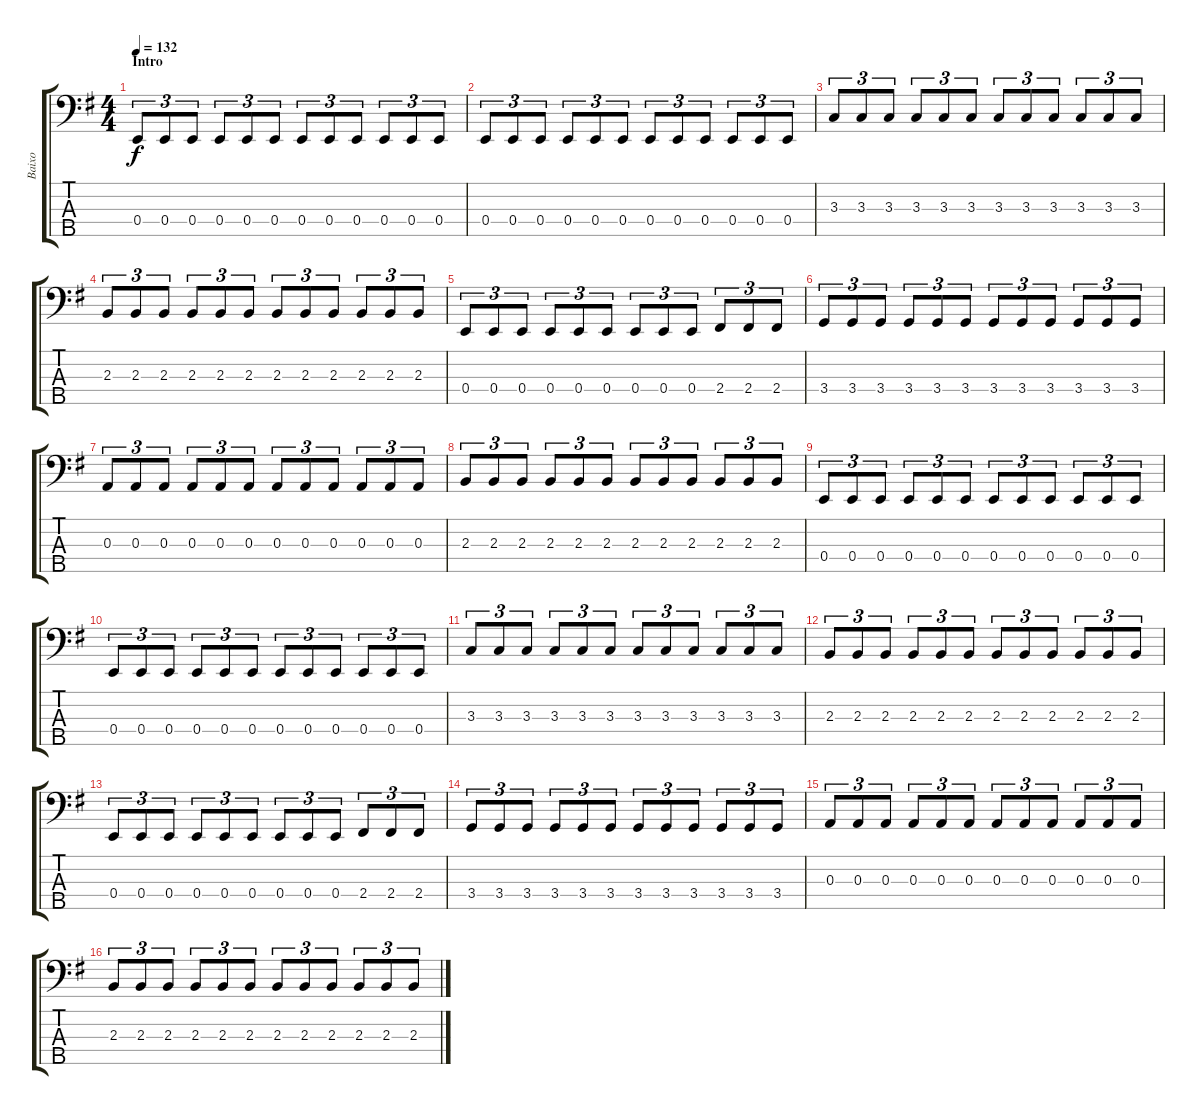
\track ("Baixo" "Baixo") {instrument electricbassfinger}
\staff {score tabs}
\tuning (G2 D2 A1 E1 B0) {hide}
\ts (4 4)
\section ("" "Intro")
\tempo 132
\clef f4
\ks eminor
0.4.8{tu (3 2) dy f instrument electricbassfinger} 0.4.8{tu (3 2)} 0.4.8{tu (3 2)} 0.4.8{tu (3 2)} 0.4.8{tu (3 2)} 0.4.8{tu (3 2)} 0.4.8{tu (3 2)} 0.4.8{tu (3 2)} 0.4.8{tu (3 2)} 0.4.8{tu (3 2)} 0.4.8{tu (3 2)} 0.4.8{tu (3 2)} |
0.4.8{tu (3 2)} 0.4.8{tu (3 2)} 0.4.8{tu (3 2)} 0.4.8{tu (3 2)} 0.4.8{tu (3 2)} 0.4.8{tu (3 2)} 0.4.8{tu (3 2)} 0.4.8{tu (3 2)} 0.4.8{tu (3 2)} 0.4.8{tu (3 2)} 0.4.8{tu (3 2)} 0.4.8{tu (3 2)} |
3.3.8{tu (3 2)} 3.3.8{tu (3 2)} 3.3.8{tu (3 2)} 3.3.8{tu (3 2)} 3.3.8{tu (3 2)} 3.3.8{tu (3 2)} 3.3.8{tu (3 2)} 3.3.8{tu (3 2)} 3.3.8{tu (3 2)} 3.3.8{tu (3 2)} 3.3.8{tu (3 2)} 3.3.8{tu (3 2)} |
2.3.8{tu (3 2)} 2.3.8{tu (3 2)} 2.3.8{tu (3 2)} 2.3.8{tu (3 2)} 2.3.8{tu (3 2)} 2.3.8{tu (3 2)} 2.3.8{tu (3 2)} 2.3.8{tu (3 2)} 2.3.8{tu (3 2)} 2.3.8{tu (3 2)} 2.3.8{tu (3 2)} 2.3.8{tu (3 2)} |
0.4.8{tu (3 2)} 0.4.8{tu (3 2)} 0.4.8{tu (3 2)} 0.4.8{tu (3 2)} 0.4.8{tu (3 2)} 0.4.8{tu (3 2)} 0.4.8{tu (3 2)} 0.4.8{tu (3 2)} 0.4.8{tu (3 2)} 2.4.8{tu (3 2)} 2.4.8{tu (3 2)} 2.4.8{tu (3 2)} |
3.4.8{tu (3 2)} 3.4.8{tu (3 2)} 3.4.8{tu (3 2)} 3.4.8{tu (3 2)} 3.4.8{tu (3 2)} 3.4.8{tu (3 2)} 3.4.8{tu (3 2)} 3.4.8{tu (3 2)} 3.4.8{tu (3 2)} 3.4.8{tu (3 2)} 3.4.8{tu (3 2)} 3.4.8{tu (3 2)} |
0.3.8{tu (3 2)} 0.3.8{tu (3 2)} 0.3.8{tu (3 2)} 0.3.8{tu (3 2)} 0.3.8{tu (3 2)} 0.3.8{tu (3 2)} 0.3.8{tu (3 2)} 0.3.8{tu (3 2)} 0.3.8{tu (3 2)} 0.3.8{tu (3 2)} 0.3.8{tu (3 2)} 0.3.8{tu (3 2)} |
2.3.8{tu (3 2)} 2.3.8{tu (3 2)} 2.3.8{tu (3 2)} 2.3.8{tu (3 2)} 2.3.8{tu (3 2)} 2.3.8{tu (3 2)} 2.3.8{tu (3 2)} 2.3.8{tu (3 2)} 2.3.8{tu (3 2)} 2.3.8{tu (3 2)} 2.3.8{tu (3 2)} 2.3.8{tu (3 2)} |
0.4.8{tu (3 2)} 0.4.8{tu (3 2)} 0.4.8{tu (3 2)} 0.4.8{tu (3 2)} 0.4.8{tu (3 2)} 0.4.8{tu (3 2)} 0.4.8{tu (3 2)} 0.4.8{tu (3 2)} 0.4.8{tu (3 2)} 0.4.8{tu (3 2)} 0.4.8{tu (3 2)} 0.4.8{tu (3 2)} |
0.4.8{tu (3 2)} 0.4.8{tu (3 2)} 0.4.8{tu (3 2)} 0.4.8{tu (3 2)} 0.4.8{tu (3 2)} 0.4.8{tu (3 2)} 0.4.8{tu (3 2)} 0.4.8{tu (3 2)} 0.4.8{tu (3 2)} 0.4.8{tu (3 2)} 0.4.8{tu (3 2)} 0.4.8{tu (3 2)} |
3.3.8{tu (3 2)} 3.3.8{tu (3 2)} 3.3.8{tu (3 2)} 3.3.8{tu (3 2)} 3.3.8{tu (3 2)} 3.3.8{tu (3 2)} 3.3.8{tu (3 2)} 3.3.8{tu (3 2)} 3.3.8{tu (3 2)} 3.3.8{tu (3 2)} 3.3.8{tu (3 2)} 3.3.8{tu (3 2)} |
2.3.8{tu (3 2)} 2.3.8{tu (3 2)} 2.3.8{tu (3 2)} 2.3.8{tu (3 2)} 2.3.8{tu (3 2)} 2.3.8{tu (3 2)} 2.3.8{tu (3 2)} 2.3.8{tu (3 2)} 2.3.8{tu (3 2)} 2.3.8{tu (3 2)} 2.3.8{tu (3 2)} 2.3.8{tu (3 2)} |
0.4.8{tu (3 2)} 0.4.8{tu (3 2)} 0.4.8{tu (3 2)} 0.4.8{tu (3 2)} 0.4.8{tu (3 2)} 0.4.8{tu (3 2)} 0.4.8{tu (3 2)} 0.4.8{tu (3 2)} 0.4.8{tu (3 2)} 2.4.8{tu (3 2)} 2.4.8{tu (3 2)} 2.4.8{tu (3 2)} |
3.4.8{tu (3 2)} 3.4.8{tu (3 2)} 3.4.8{tu (3 2)} 3.4.8{tu (3 2)} 3.4.8{tu (3 2)} 3.4.8{tu (3 2)} 3.4.8{tu (3 2)} 3.4.8{tu (3 2)} 3.4.8{tu (3 2)} 3.4.8{tu (3 2)} 3.4.8{tu (3 2)} 3.4.8{tu (3 2)} |
0.3.8{tu (3 2)} 0.3.8{tu (3 2)} 0.3.8{tu (3 2)} 0.3.8{tu (3 2)} 0.3.8{tu (3 2)} 0.3.8{tu (3 2)} 0.3.8{tu (3 2)} 0.3.8{tu (3 2)} 0.3.8{tu (3 2)} 0.3.8{tu (3 2)} 0.3.8{tu (3 2)} 0.3.8{tu (3 2)} |
2.3.8{tu (3 2)} 2.3.8{tu (3 2)} 2.3.8{tu (3 2)} 2.3.8{tu (3 2)} 2.3.8{tu (3 2)} 2.3.8{tu (3 2)} 2.3.8{tu (3 2)} 2.3.8{tu (3 2)} 2.3.8{tu (3 2)} 2.3.8{tu (3 2)} 2.3.8{tu (3 2)} 2.3.8{tu (3 2)}
